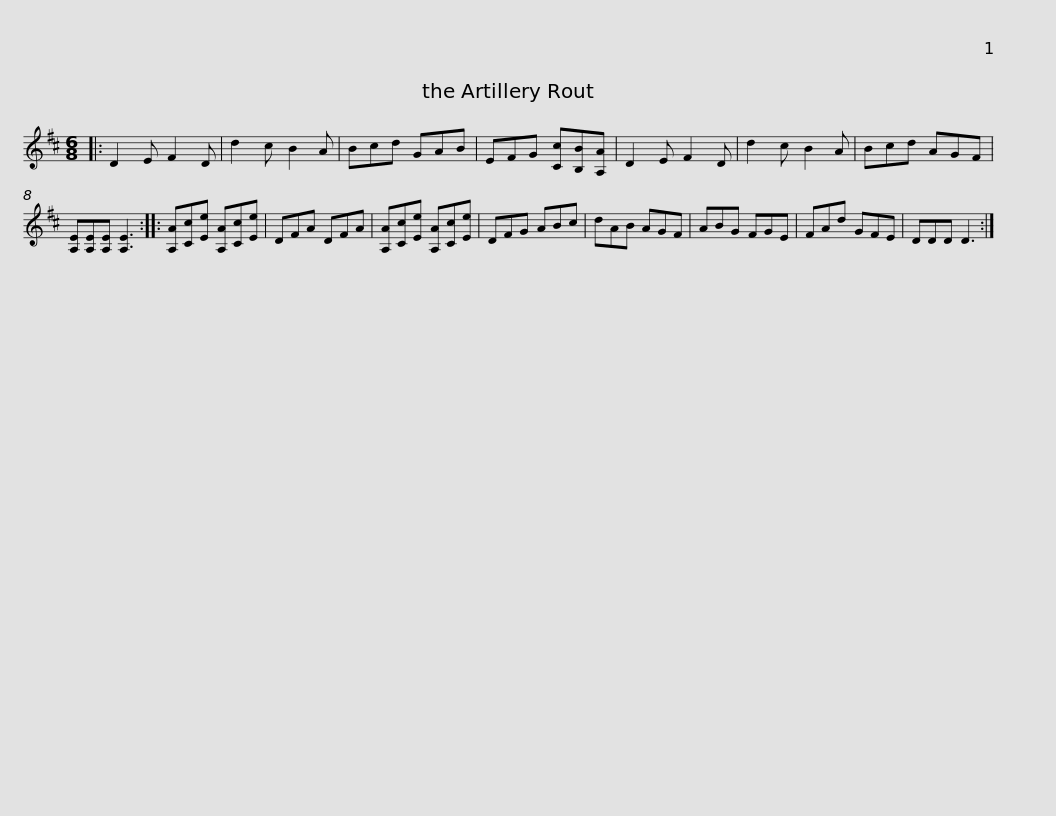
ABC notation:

X:1
L:1/8
M:6/8
I:linebreak $
K:D
V:1 treble
V:1
|: D2 E F2 D | d2 c B2 A | Bcd GAB | EFG [Cc][B,B][A,A] | D2 E F2 D | %5
 d2 c B2 A | Bcd AGF |$ [A,E][A,E][A,E] [A,E]3 :: [A,A][Cc][Ee] [A,A][Cc][Ee] | DFA DFA | %10
 [A,A][Cc][Ee] [A,A][Cc][Ee] | DFG ABc | dAB AGF | ABG FGE |$ FAd GFE | %15
 DDD D3 :| %16
